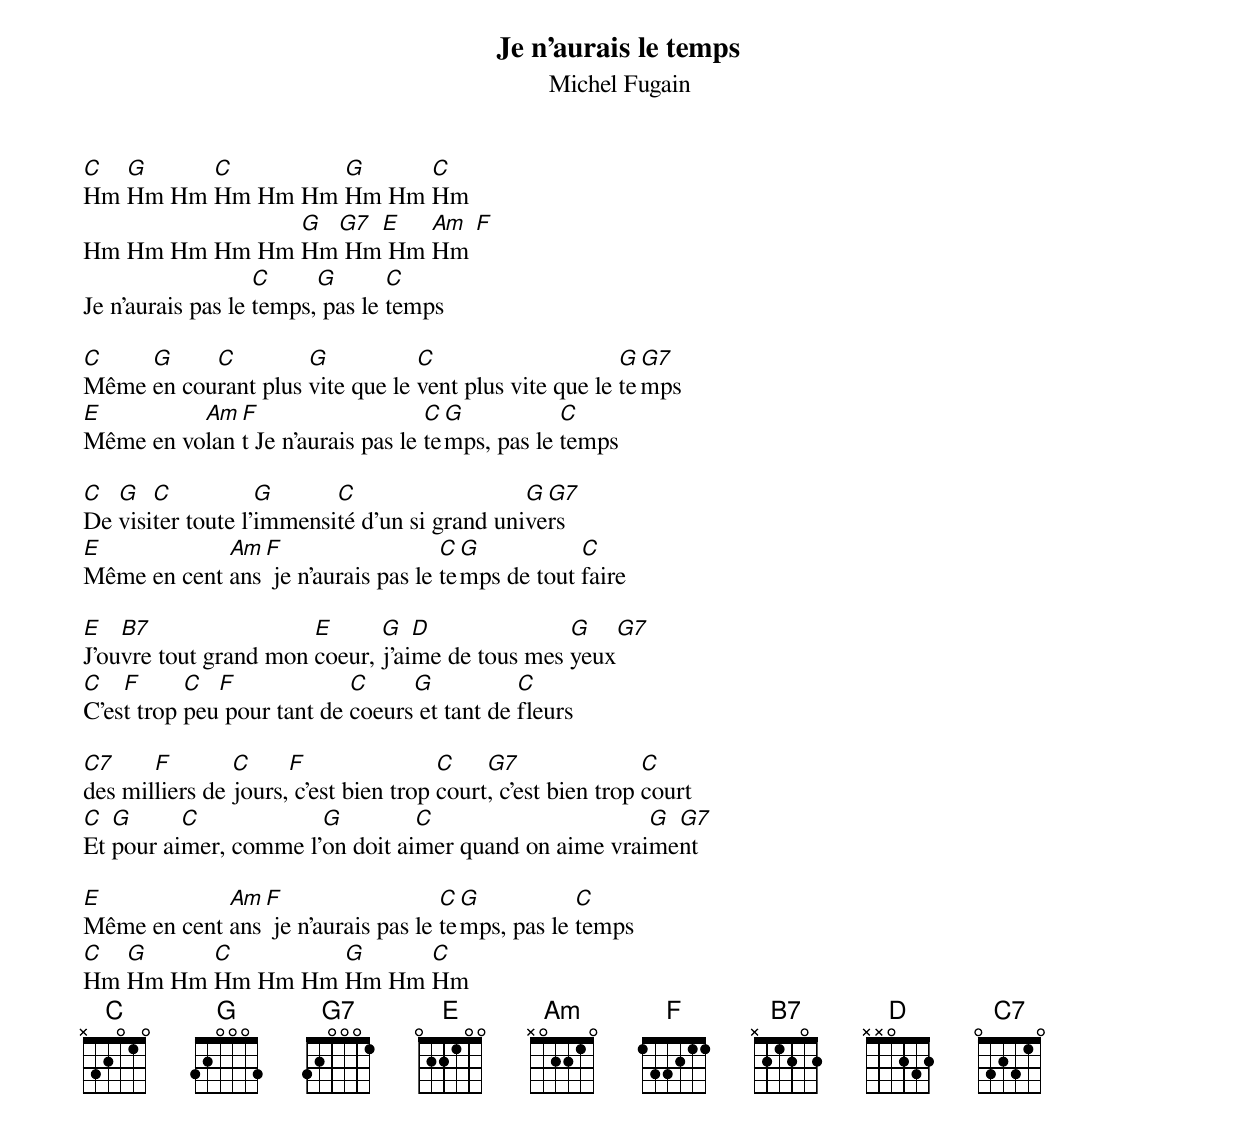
{t:Je n'aurais le temps}
{st:Michel Fugain}
[C]Hm [G]Hm Hm [C]Hm Hm Hm [G]Hm Hm [C]Hm
Hm Hm Hm Hm Hm [G]Hm[G7] Hm[E] Hm [Am]Hm [F]
Je n'aurais pas le [C]temps,[G] pas le [C]temps

[C]Même [G]en cou[C]rant plus [G]vite que le [C]vent plus vite que le [G]te[G7]mps
[E]Même en vo[Am]lan[F]t Je n'aurais pas le [C]te[G]mps, pas le [C]temps

[C]De [G]visi[C]ter toute l'[G]immensi[C]té d'un si grand uni[G]ve[G7]rs
[E]Même en cent [Am]ans[F] je n'aurais pas le [C]te[G]mps de tout [C]faire

[E]J'ou[B7]vre tout grand mon [E]coeur, [G]j'ai[D]me de tous mes [G]yeux[G7]
[C]C'es[F]t trop [C]peu[F] pour tant de [C]coeurs[G] et tant de [C]fleurs

[C7]des mil[F]liers de [C]jours,[F] c'est bien trop [C]court[G7], c'est bien trop [C]court
[C]Et [G]pour ai[C]mer, comme l'[G]on doit ai[C]mer quand on aime vrai[G]me[G7]nt

[E]Même en cent [Am]ans[F] je n'aurais pas le [C]te[G]mps, pas le [C]temps
[C]Hm [G]Hm Hm [C]Hm Hm Hm [G]Hm Hm [C]Hm
